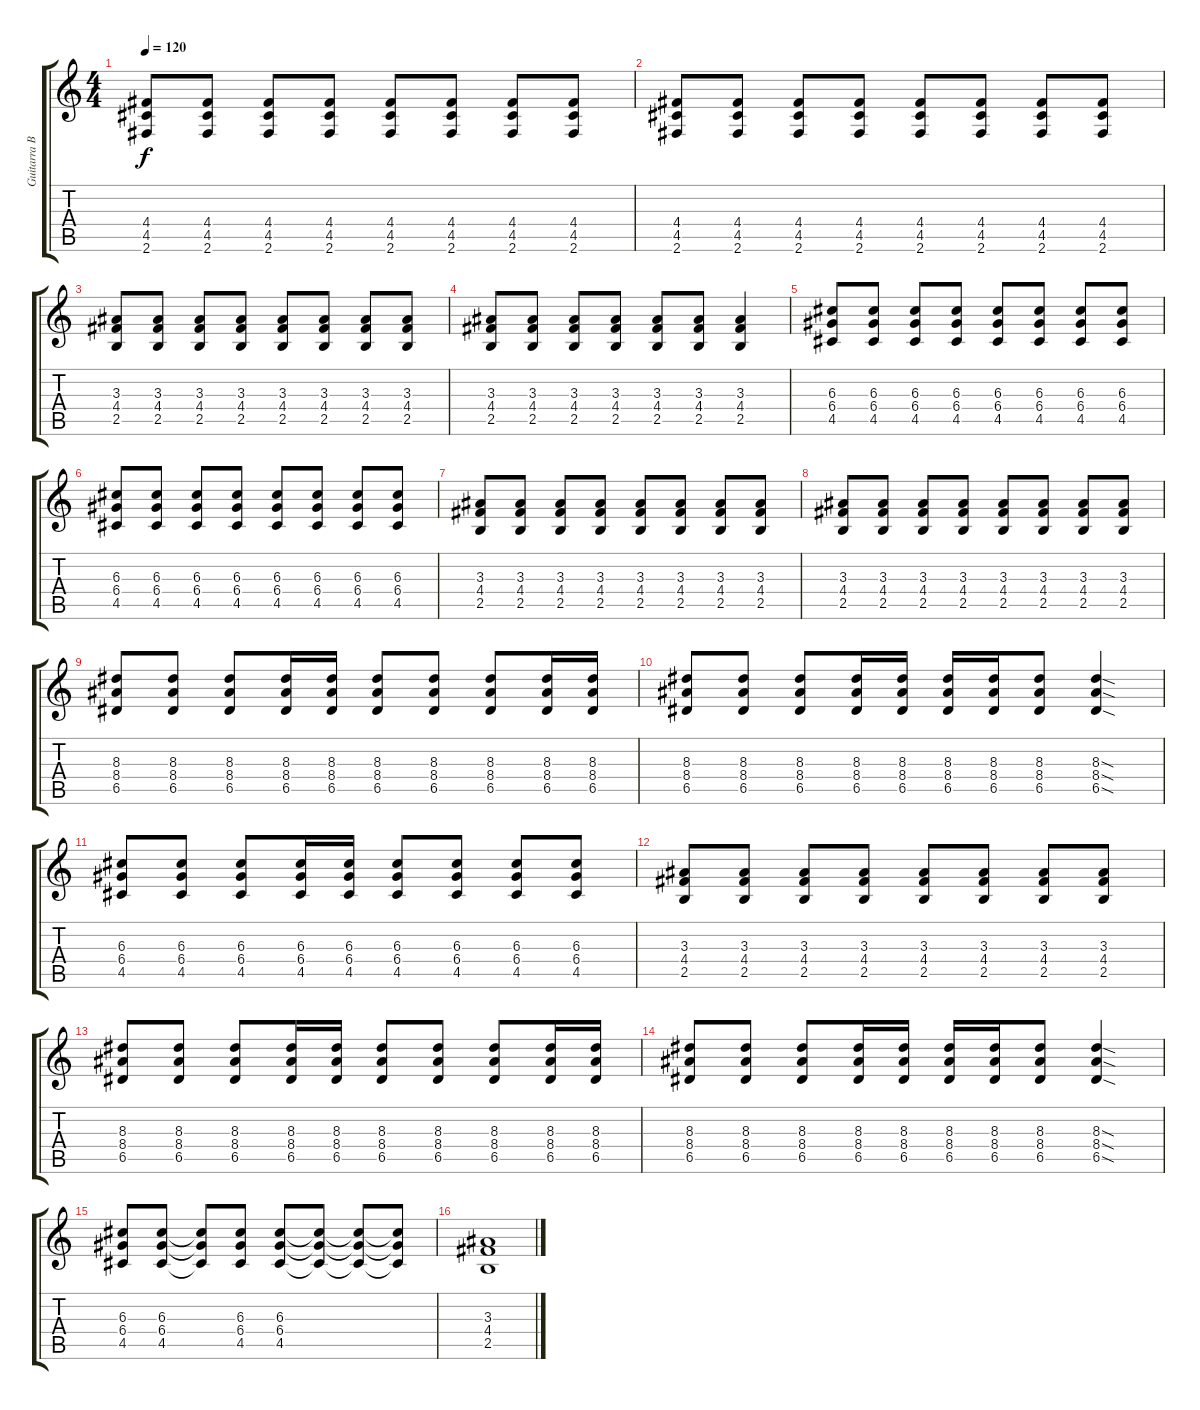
\track ("Guitarra Base" "Guitarra B") {instrument acousticguitarsteel}
\staff {score tabs}
\tuning (E4 B3 G3 D3 A2 E2) {hide}
\ts (4 4)
\tempo 120
\clef g2
\ks c
(4.4 4.5 2.6).8{dy f} (4.4 4.5 2.6).8 (4.4 4.5 2.6).8 (4.4 4.5 2.6).8 (4.4 4.5 2.6).8 (4.4 4.5 2.6).8 (4.4 4.5 2.6).8 (4.4 4.5 2.6).8 |
(4.4 4.5 2.6).8 (4.4 4.5 2.6).8 (4.4 4.5 2.6).8 (4.4 4.5 2.6).8 (4.4 4.5 2.6).8 (4.4 4.5 2.6).8 (4.4 4.5 2.6).8 (4.4 4.5 2.6).8 |
(3.3 4.4 2.5).8 (3.3 4.4 2.5).8 (3.3 4.4 2.5).8 (3.3 4.4 2.5).8 (3.3 4.4 2.5).8 (3.3 4.4 2.5).8 (3.3 4.4 2.5).8 (3.3 4.4 2.5).8 |
(3.3 4.4 2.5).8 (3.3 4.4 2.5).8 (3.3 4.4 2.5).8 (3.3 4.4 2.5).8 (3.3 4.4 2.5).8 (3.3 4.4 2.5).8 (3.3 4.4 2.5).4 |
(6.3 6.4 4.5).8 (6.3 6.4 4.5).8 (6.3 6.4 4.5).8 (6.3 6.4 4.5).8 (6.3 6.4 4.5).8 (6.3 6.4 4.5).8 (6.3 6.4 4.5).8 (6.3 6.4 4.5).8 |
(6.3 6.4 4.5).8 (6.3 6.4 4.5).8 (6.3 6.4 4.5).8 (6.3 6.4 4.5).8 (6.3 6.4 4.5).8 (6.3 6.4 4.5).8 (6.3 6.4 4.5).8 (6.3 6.4 4.5).8 |
(3.3 4.4 2.5).8 (3.3 4.4 2.5).8 (3.3 4.4 2.5).8 (3.3 4.4 2.5).8 (3.3 4.4 2.5).8 (3.3 4.4 2.5).8 (3.3 4.4 2.5).8 (3.3 4.4 2.5).8 |
(3.3 4.4 2.5).8 (3.3 4.4 2.5).8 (3.3 4.4 2.5).8 (3.3 4.4 2.5).8 (3.3 4.4 2.5).8 (3.3 4.4 2.5).8 (3.3 4.4 2.5).8 (3.3 4.4 2.5).8 |
(8.3 8.4 6.5).8{instrument electricguitarjazz} (8.3 8.4 6.5).8 (8.3 8.4 6.5).8 (8.3 8.4 6.5).16 (8.3 8.4 6.5).16 (8.3 8.4 6.5).8 (8.3 8.4 6.5).8 (8.3 8.4 6.5).8 (8.3 8.4 6.5).16 (8.3 8.4 6.5).16 |
(8.3 8.4 6.5).8{instrument electricguitarjazz} (8.3 8.4 6.5).8 (8.3 8.4 6.5).8 (8.3 8.4 6.5).16 (8.3 8.4 6.5).16 (8.3 8.4 6.5).16 (8.3 8.4 6.5).16 (8.3 8.4 6.5).8 (8.3{sod} 8.4{sod} 6.5{sod}).4 |
(6.3 6.4 4.5).8{instrument electricguitarjazz} (6.3 6.4 4.5).8 (6.3 6.4 4.5).8 (6.3 6.4 4.5).16 (6.3 6.4 4.5).16 (6.3 6.4 4.5).8 (6.3 6.4 4.5).8 (6.3 6.4 4.5).8 (6.3 6.4 4.5).8 |
(3.3 4.4 2.5).8{instrument electricguitarjazz} (3.3 4.4 2.5).8 (3.3 4.4 2.5).8 (3.3 4.4 2.5).8 (3.3 4.4 2.5).8 (3.3 4.4 2.5).8 (3.3 4.4 2.5).8 (3.3 4.4 2.5).8 |
(8.3 8.4 6.5).8{instrument electricguitarjazz} (8.3 8.4 6.5).8 (8.3 8.4 6.5).8 (8.3 8.4 6.5).16 (8.3 8.4 6.5).16 (8.3 8.4 6.5).8 (8.3 8.4 6.5).8 (8.3 8.4 6.5).8 (8.3 8.4 6.5).16 (8.3 8.4 6.5).16 |
(8.3 8.4 6.5).8{instrument electricguitarjazz} (8.3 8.4 6.5).8 (8.3 8.4 6.5).8 (8.3 8.4 6.5).16 (8.3 8.4 6.5).16 (8.3 8.4 6.5).16 (8.3 8.4 6.5).16 (8.3 8.4 6.5).8 (8.3{sod} 8.4{sod} 6.5{sod}).4 |
(6.3 6.4 4.5).8{instrument electricguitarjazz} (6.3 6.4 4.5).8 (6.3{t} 6.4{t} 4.5{t}).8 (6.3 6.4 4.5).8 (6.3 6.4 4.5).8 (6.3{t} 6.4{t} 4.5{t}).8 (6.3{t} 6.4{t} 4.5{t}).8 (6.3{t} 6.4{t} 4.5{t}).8 |
(3.3 4.4 2.5).1
